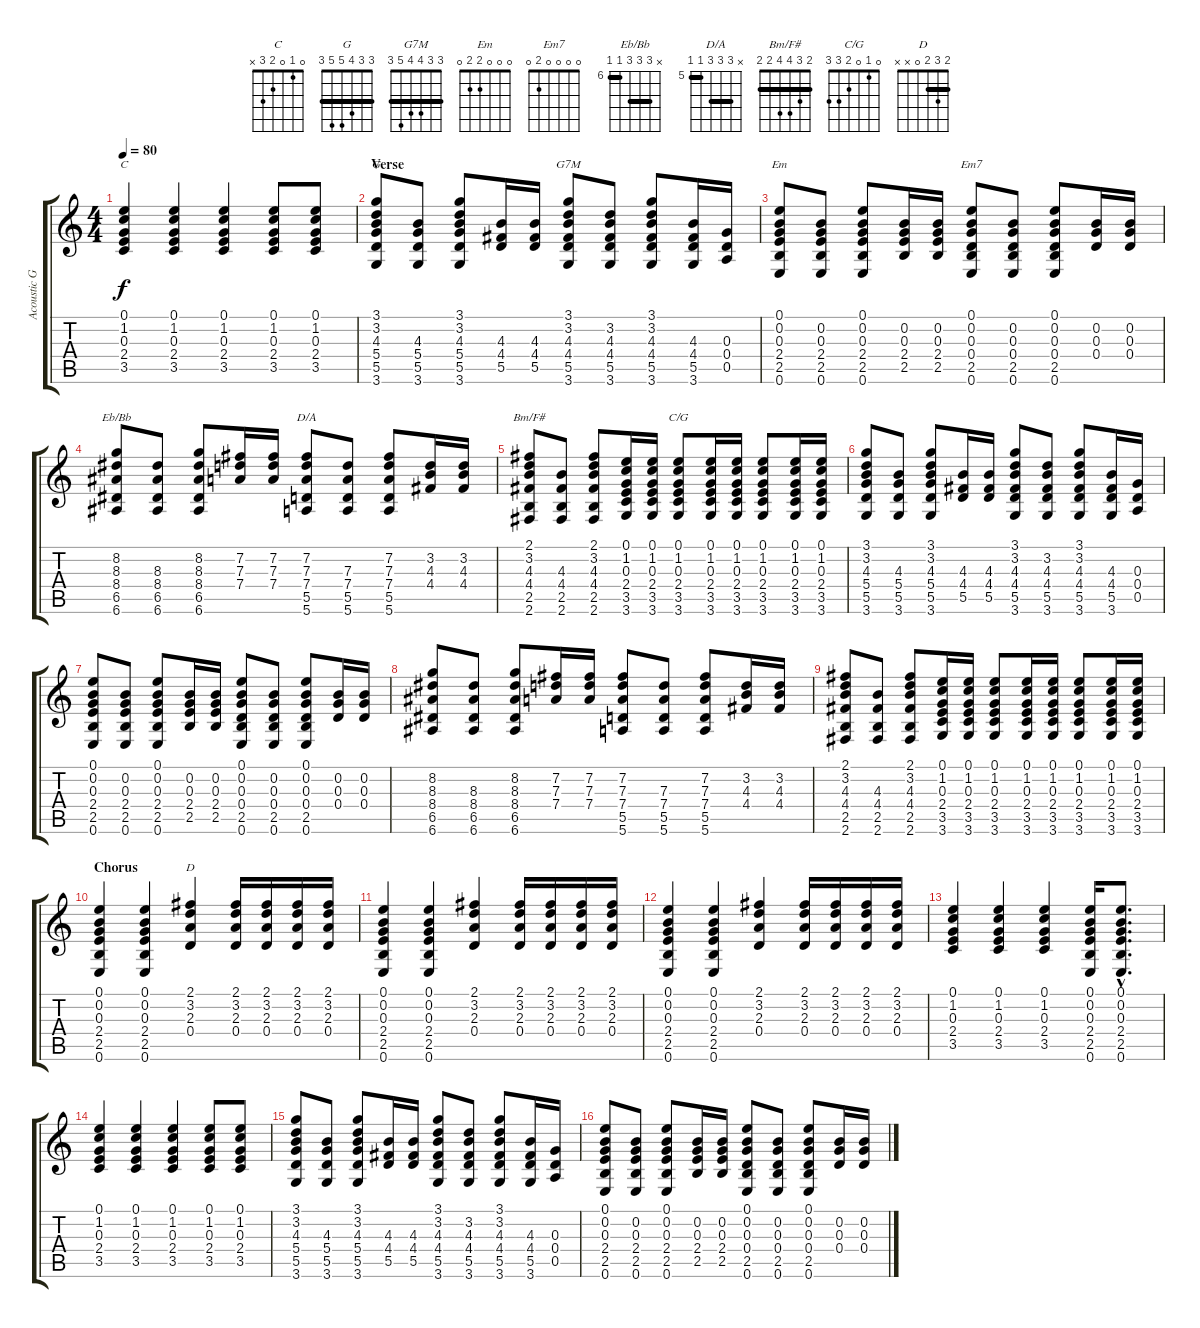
\track ("Acoustic Guitar" "Acoustic G") {instrument acousticguitarsteel}
\staff {score tabs}
\tuning (E4 B3 G3 D3 A2 E2) {hide}
\chord ("C" 0 1 0 2 3 x)
\chord ("G" 3 3 4 5 5 3) {barre 3}
\chord ("G7M" 3 3 4 4 5 3) {barre 3}
\chord ("Em" 0 0 0 2 2 0)
\chord ("Em7" 0 0 0 0 2 0)
\chord ("Eb/Bb" x 8 8 8 6 6) {firstfret 6 barre (6 8)}
\chord ("D/A" x 7 7 7 5 5) {firstfret 5 barre (5 7)}
\chord ("Bm/F#" 2 3 4 4 2 2) {barre 2}
\chord ("C/G" 0 1 0 2 3 3)
\chord ("D" 2 3 2 0 x x) {barre 2}
\ts (4 4)
\tempo 80
\clef g2
\ks c
(0.1 1.2 0.3 2.4 3.5).4{ch "C" dy f} (0.1 1.2 0.3 2.4 3.5).4 (0.1 1.2 0.3 2.4 3.5).4 (0.1 1.2 0.3 2.4 3.5).8 (0.1 1.2 0.3 2.4 3.5).8 |
\section ("" "Verse")
(3.1 3.2 4.3 5.4 5.5 3.6).8{ch "G"} (4.3 5.4 5.5 3.6).8 (3.1 3.2 4.3 5.4 5.5 3.6).8 (4.3 4.4 5.5).16 (4.3 4.4 5.5).16 (3.1 3.2 4.3 4.4 5.5 3.6).8{ch "G7M"} (3.2 4.3 4.4 5.5 3.6).8 (3.1 3.2 4.3 4.4 5.5 3.6).8 (4.3 4.4 5.5 3.6).16 (0.3 0.4 0.5).16 |
(0.1 0.2 0.3 2.4 2.5 0.6).8{ch "Em"} (0.2 0.3 2.4 2.5 0.6).8 (0.1 0.2 0.3 2.4 2.5 0.6).8 (0.2 0.3 2.4 2.5).16 (0.2 0.3 2.4 2.5).16 (0.1 0.2 0.3 0.4 2.5 0.6).8{ch "Em7"} (0.2 0.3 0.4 2.5 0.6).8 (0.1 0.2 0.3 0.4 2.5 0.6).8 (0.2 0.3 0.4).16 (0.2 0.3 0.4).16 |
(8.2 8.3 8.4 6.5 6.6).8{ch "Eb/Bb"} (8.3 8.4 6.5 6.6).8 (8.2 8.3 8.4 6.5 6.6).8 (7.2 7.3 7.4).16 (7.2 7.3 7.4).16 (7.2 7.3 7.4 5.5 5.6).8{ch "D/A"} (7.3 7.4 5.5 5.6).8 (7.2 7.3 7.4 5.5 5.6).8 (3.2 4.3 4.4).16 (3.2 4.3 4.4).16 |
(2.1 3.2 4.3 4.4 2.5 2.6).8{ch "Bm/F#"} (4.3 4.4 2.5 2.6).8 (2.1 3.2 4.3 4.4 2.5 2.6).8 (0.1 1.2 0.3 2.4 3.5 3.6).16 (0.1 1.2 0.3 2.4 3.5 3.6).16 (0.1 1.2 0.3 2.4 3.5 3.6).8{ch "C/G"} (0.1 1.2 0.3 2.4 3.5 3.6).16 (0.1 1.2 0.3 2.4 3.5 3.6).16 (0.1 1.2 0.3 2.4 3.5 3.6).8 (0.1 1.2 0.3 2.4 3.5 3.6).16 (0.1 1.2 0.3 2.4 3.5 3.6).16 |
(3.1 3.2 4.3 5.4 5.5 3.6).8 (4.3 5.4 5.5 3.6).8 (3.1 3.2 4.3 5.4 5.5 3.6).8 (4.3 4.4 5.5).16 (4.3 4.4 5.5).16 (3.1 3.2 4.3 4.4 5.5 3.6).8 (3.2 4.3 4.4 5.5 3.6).8 (3.1 3.2 4.3 4.4 5.5 3.6).8 (4.3 4.4 5.5 3.6).16 (0.3 0.4 0.5).16 |
(0.1 0.2 0.3 2.4 2.5 0.6).8 (0.2 0.3 2.4 2.5 0.6).8 (0.1 0.2 0.3 2.4 2.5 0.6).8 (0.2 0.3 2.4 2.5).16 (0.2 0.3 2.4 2.5).16 (0.1 0.2 0.3 0.4 2.5 0.6).8 (0.2 0.3 0.4 2.5 0.6).8 (0.1 0.2 0.3 0.4 2.5 0.6).8 (0.2 0.3 0.4).16 (0.2 0.3 0.4).16 |
(8.2 8.3 8.4 6.5 6.6).8 (8.3 8.4 6.5 6.6).8 (8.2 8.3 8.4 6.5 6.6).8 (7.2 7.3 7.4).16 (7.2 7.3 7.4).16 (7.2 7.3 7.4 5.5 5.6).8 (7.3 7.4 5.5 5.6).8 (7.2 7.3 7.4 5.5 5.6).8 (3.2 4.3 4.4).16 (3.2 4.3 4.4).16 |
(2.1 3.2 4.3 4.4 2.5 2.6).8 (4.3 4.4 2.5 2.6).8 (2.1 3.2 4.3 4.4 2.5 2.6).8 (0.1 1.2 0.3 2.4 3.5 3.6).16 (0.1 1.2 0.3 2.4 3.5 3.6).16 (0.1 1.2 0.3 2.4 3.5 3.6).8 (0.1 1.2 0.3 2.4 3.5 3.6).16 (0.1 1.2 0.3 2.4 3.5 3.6).16 (0.1 1.2 0.3 2.4 3.5 3.6).8 (0.1 1.2 0.3 2.4 3.5 3.6).16 (0.1 1.2 0.3 2.4 3.5 3.6).16 |
\section ("" "Chorus")
(0.1 0.2 0.3 2.4 2.5 0.6).4 (0.1 0.2 0.3 2.4 2.5 0.6).4 (2.1 3.2 2.3 0.4).4{ch "D"} (2.1 3.2 2.3 0.4).16 (2.1 3.2 2.3 0.4).16 (2.1 3.2 2.3 0.4).16 (2.1 3.2 2.3 0.4).16 |
(0.1 0.2 0.3 2.4 2.5 0.6).4 (0.1 0.2 0.3 2.4 2.5 0.6).4 (2.1 3.2 2.3 0.4).4 (2.1 3.2 2.3 0.4).16 (2.1 3.2 2.3 0.4).16 (2.1 3.2 2.3 0.4).16 (2.1 3.2 2.3 0.4).16 |
(0.1 0.2 0.3 2.4 2.5 0.6).4 (0.1 0.2 0.3 2.4 2.5 0.6).4 (2.1 3.2 2.3 0.4).4 (2.1 3.2 2.3 0.4).16 (2.1 3.2 2.3 0.4).16 (2.1 3.2 2.3 0.4).16 (2.1 3.2 2.3 0.4).16 |
(0.1 1.2 0.3 2.4 3.5).4 (0.1 1.2 0.3 2.4 3.5).4 (0.1 1.2 0.3 2.4 3.5).4 (0.1 0.2 0.3 2.4 2.5 0.6).16 (0.1{hac} 0.2{hac} 0.3{hac} 2.4{hac} 2.5{hac} 0.6{hac}).8{d} |
(0.1 1.2 0.3 2.4 3.5).4 (0.1 1.2 0.3 2.4 3.5).4 (0.1 1.2 0.3 2.4 3.5).4 (0.1 1.2 0.3 2.4 3.5).8 (0.1 1.2 0.3 2.4 3.5).8 |
(3.1 3.2 4.3 5.4 5.5 3.6).8 (4.3 5.4 5.5 3.6).8 (3.1 3.2 4.3 5.4 5.5 3.6).8 (4.3 4.4 5.5).16 (4.3 4.4 5.5).16 (3.1 3.2 4.3 4.4 5.5 3.6).8 (3.2 4.3 4.4 5.5 3.6).8 (3.1 3.2 4.3 4.4 5.5 3.6).8 (4.3 4.4 5.5 3.6).16 (0.3 0.4 0.5).16 |
(0.1 0.2 0.3 2.4 2.5 0.6).8 (0.2 0.3 2.4 2.5 0.6).8 (0.1 0.2 0.3 2.4 2.5 0.6).8 (0.2 0.3 2.4 2.5).16 (0.2 0.3 2.4 2.5).16 (0.1 0.2 0.3 0.4 2.5 0.6).8 (0.2 0.3 0.4 2.5 0.6).8 (0.1 0.2 0.3 0.4 2.5 0.6).8 (0.2 0.3 0.4).16 (0.2 0.3 0.4).16
